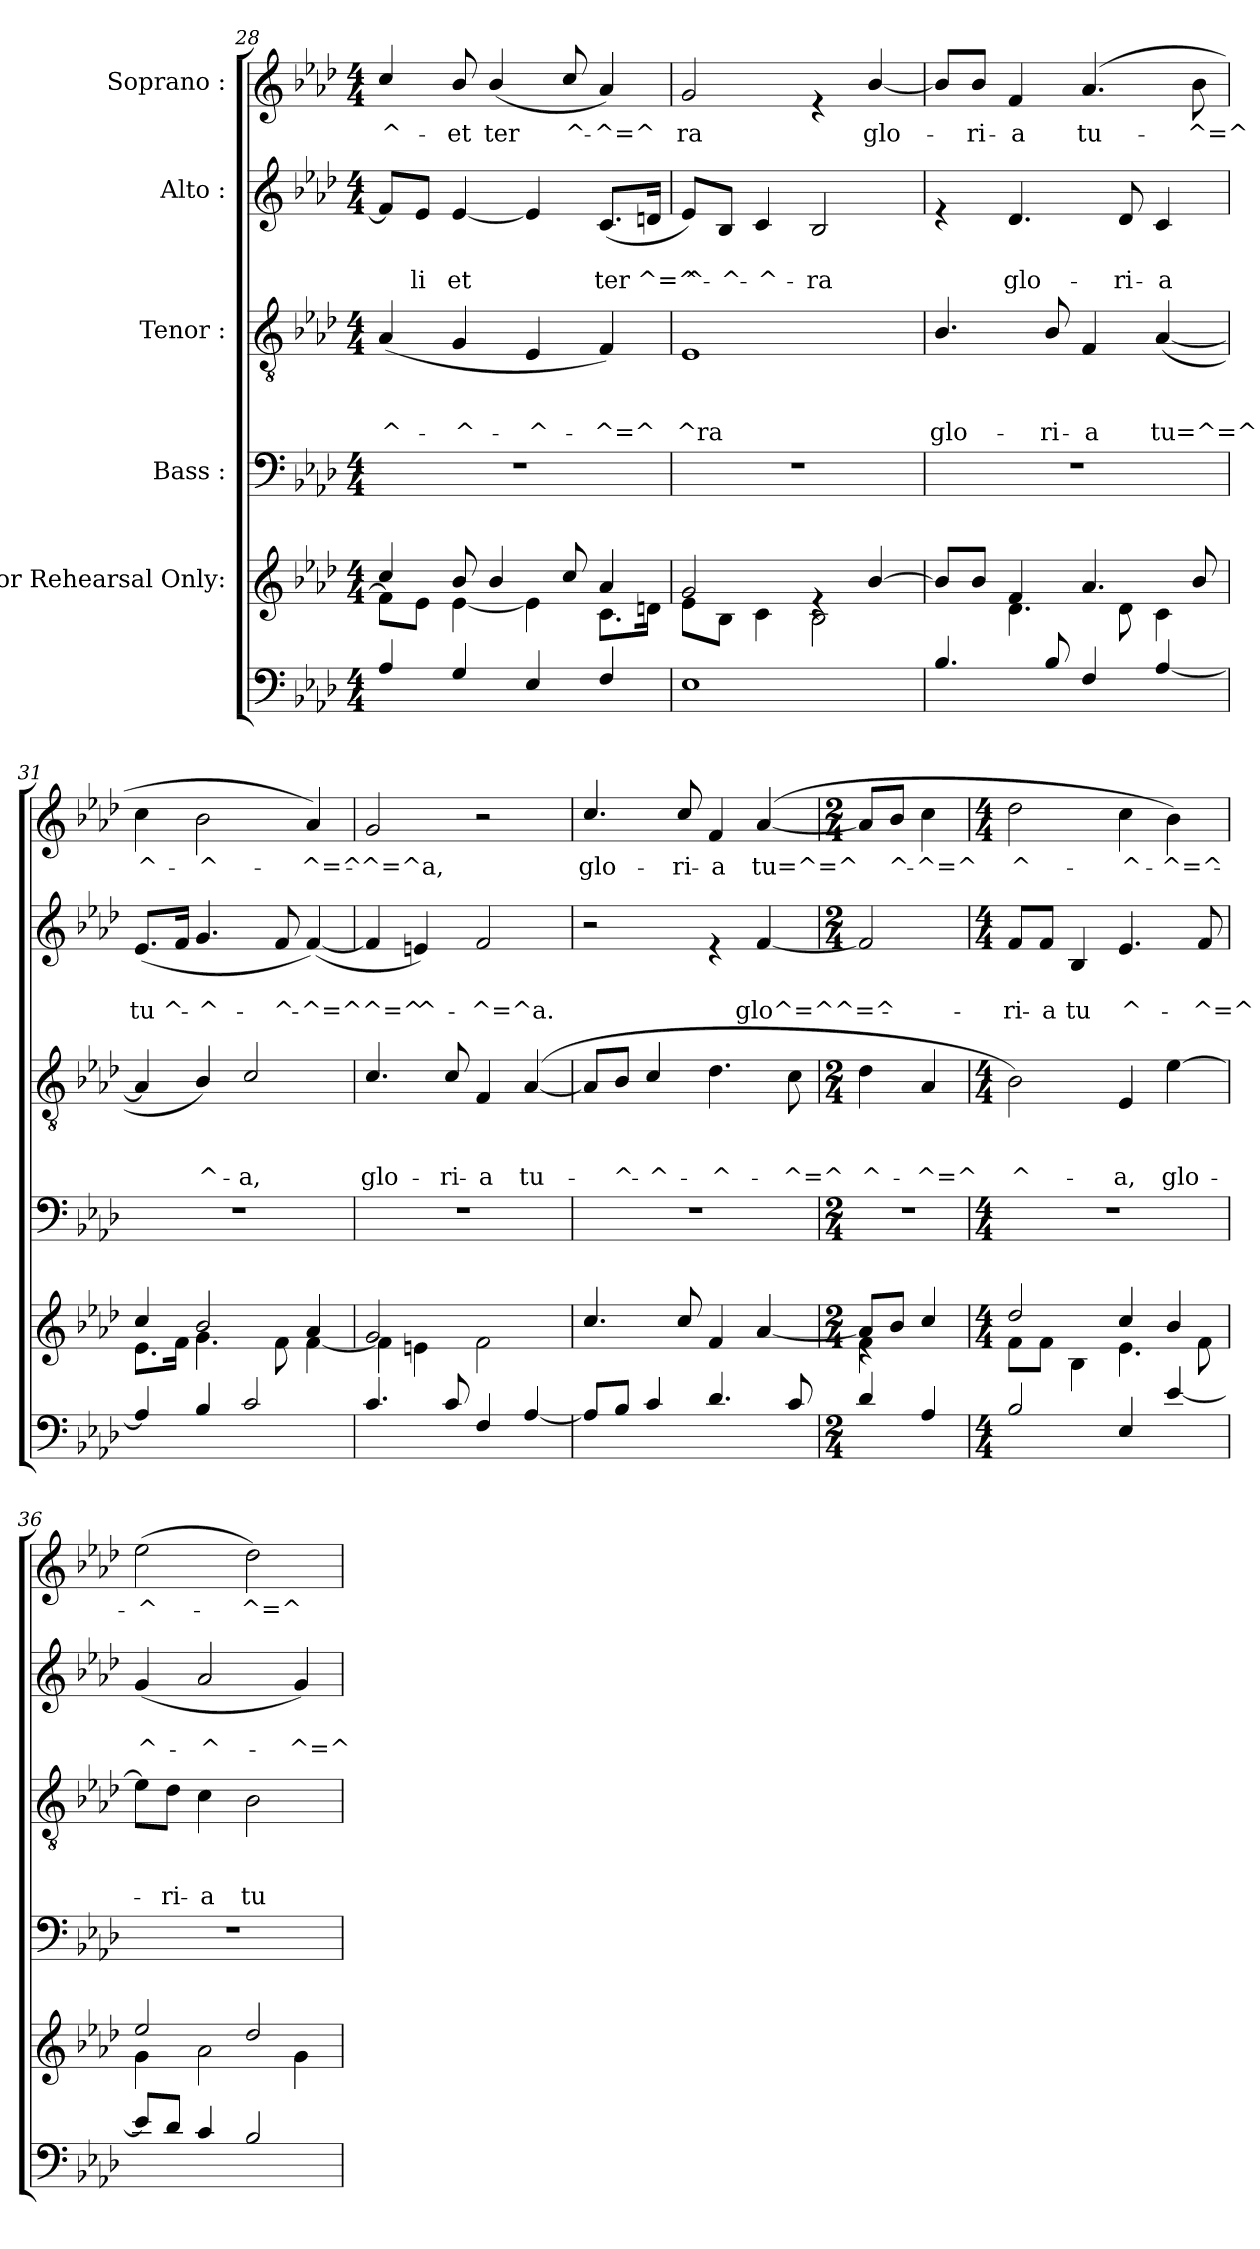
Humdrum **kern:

**kern	**kern	**kern	**kern	**text	**text	**text	**kern	**text	**text	**kern	**text
*part6	*part5	*part4	*part3	*part3	*part3	*part3	*part2	*part2	*part2	*part1	*part1
*staff6	*staff5	*staff4	*staff3	*staff3	*staff3	*staff3	*staff2	*staff2	*staff2	*staff1	*staff1
*	*I"For Rehearsal Only:	*I"Bass :	*I"Tenor :	*	*	*	*I"Alto :	*	*	*I"Soprano :	*
!!LO:LB:g=z
*clefF4	*clefG2	*clefF4	*clefGv2	*	*	*	*clefG2	*	*	*clefG2	*
*k[b-e-a-d-]	*k[b-e-a-d-]	*k[b-e-a-d-]	*k[b-e-a-d-]	*	*	*	*k[b-e-a-d-]	*	*	*k[b-e-a-d-]	*
*A-:	*A-:	*A-:	*A-:	*	*	*	*A-:	*	*	*A-:	*
*M4/4	*M4/4	*M4/4	*M4/4	*	*	*	*M4/4	*	*	*M4/4	*
=28	=28	=28	=28	=28	=28	=28	=28	=28	=28	=28	=28
*	*^	*	*	*	*	*	*	*	*	*	*
!	!	!	!	!	!	!	!LO:LY:b	!	!	!	!	!LO:LY:b
4A-/	4cc/	8f\L]	1r	(<4A-/	.	.	^-	8f/L]	.	.	4cc/	-^-
!	!	!	!	!	!	!	!	!	!	!LO:LY:b	!	!
.	.	8e-\J	.	.	.	.	.	8e-/J	.	-li	.	.
!	!	!	!	!	!	!	!LO:LY:b	!	!	!LO:LY:b	!	!LO:LY:b
4G/	8b-/	[>4e-\	.	4G/	.	.	-^-	[<4e-/	.	et	8b-/	-et
!	!	!	!	!	!	!	!	!	!	!	!	!LO:LY:b
.	4b-/	.	.	.	.	.	.	.	.	.	(<4b-/	ter
!	!	!	!	!	!	!	!LO:LY:b	!	!	!	!	!
4E-/	.	4e-\]	.	4E-/	.	.	-^-	4e-/]	.	.	.	.
!	!	!	!	!	!	!	!	!	!	!	!	!LO:LY:b
.	8cc/	.	.	.	.	.	.	.	.	.	8cc/	^-
!	!	!	!	!	!	!	!LO:LY:b	!	!	!LO:LY:b	!	!LO:LY:b
4F/	4a-/	8.c\L	.	4F/)	.	.	-^=^	(<8.c/L	.	ter	4a-/)	-^=^
!	!	!	!	!	!	!	!	!	!	!LO:LY:b	!	!
.	.	16dn\Jk	.	.	.	.	.	16dn/Jk	.	^=^	.	.
=29	=29	=29	=29	=29	=29	=29	=29	=29	=29	=29	=29	=29
!	!	!	!	!	!	!	!LO:LY:b	!	!	!LO:LY:b	!	!LO:LY:b
1E-	2g/	8e-\L	1r	1E-	.	.	^ra	8e-/L)	.	^-	2g/	ra
!	!	!	!	!	!	!	!	!	!	!LO:LY:b	!	!
.	.	8B-\J	.	.	.	.	.	8B-/J	.	-^-	.	.
!	!	!	!	!	!	!	!	!	!	!LO:LY:b	!	!
.	.	4c\	.	.	.	.	.	4c/	.	-^-	.	.
!	!	!	!	!	!	!	!	!	!	!LO:LY:b	!	!
.	4re	2B-\	.	.	.	.	.	2B-/	.	-ra	4re	.
!	!	!	!	!	!	!	!	!	!	!	!	!LO:LY:b
.	[<4b-/	.	.	.	.	.	.	.	.	.	[<4b-/	glo-
=30	=30	=30	=30	=30	=30	=30	=30	=30	=30	=30	=30	=30
!	!	!	!	!	!	!	!LO:LY:b	!	!	!	!	!
4.B-/	8b-/L]	4ryy	1r	4.B-/	.	.	glo-	4re	.	.	8b-/L]	.
!	!	!	!	!	!	!	!	!	!	!	!	!LO:LY:b
.	8b-/J	.	.	.	.	.	.	.	.	.	8b-/J	-ri-
!	!	!	!	!	!	!	!	!	!	!LO:LY:b	!	!LO:LY:b
.	4f/	4.d-\	.	.	.	.	.	4.d-/	.	glo-	4f/	-a
!	!	!	!	!	!	!	!LO:LY:b	!	!	!	!	!
8B-/	.	.	.	8B-/	.	.	-ri-	.	.	.	.	.
!	!	!	!	!	!	!	!LO:LY:b	!	!	!	!	!LO:LY:b
4F/	4.a-/	.	.	4F/	.	.	-a	.	.	.	(<4.a-/	tu-
!	!	!	!	!	!	!	!	!	!	!LO:LY:b	!	!
.	.	8d-\	.	.	.	.	.	8d-/	.	-ri-	.	.
!	!	!	!	!	!	!	!LO:LY:b	!	!	!LO:LY:b	!	!
[<4A-/	.	4c\	.	(<[<4A-/	.	.	tu=^=^	4c/	.	-a	.	.
!	!	!	!	!	!	!	!	!	!	!	!	!LO:LY:b
.	8b-/	.	.	.	.	.	.	.	.	.	8b-\	-^=^
=31	=31	=31	=31	=31	=31	=31	=31	=31	=31	=31	=31	=31
!	!	!	!	!	!	!	!	!	!	!LO:LY:b	!	!LO:LY:b
4A-/]	4cc/	8.e-\L	1r	4A-/]	.	.	.	(<8.e-/L	.	tu	4cc\	^-
!	!	!	!	!	!	!	!	!	!	!LO:LY:b	!	!
.	.	16f\Jk	.	.	.	.	.	16f/Jk	.	^-	.	.
!	!	!	!	!	!	!	!LO:LY:b	!	!	!LO:LY:b	!	!LO:LY:b
4B-/	2b-/	4.g\	.	4B-/)	.	.	^-	4.g/	.	-^-	2b-\	-^-
!	!	!	!	!	!	!	!LO:LY:b	!	!	!	!	!
2c/	.	.	.	2c/	.	.	-a,	.	.	.	.	.
!	!	!	!	!	!	!	!	!	!	!LO:LY:b	!	!
.	.	8f\	.	.	.	.	.	8f/	.	-^-	.	.
!	!	!	!	!	!	!	!	!	!	!LO:LY:b	!	!LO:LY:b
.	4a-/	[>4f\	.	.	.	.	.	(<[<4f/)	.	-^=^^=^	4a-/)	-^=^-
!!LO:PB:g=z
=32	=32	=32	=32	=32	=32	=32	=32	=32	=32	=32	=32	=32
!	!	!	!	!	!	!	!LO:LY:b	!	!	!	!	!LO:LY:b
4.c/	2g/	4f\]	1r	4.c/	.	.	glo-	4f/]	.	.	2g/	-^=^a,
!	!	!	!	!	!	!	!	!	!	!LO:LY:b	!	!
.	.	4en\	.	.	.	.	.	4en/)	.	^-	.	.
!	!	!	!	!	!	!	!LO:LY:b	!	!	!	!	!
8c/	.	.	.	8c/	.	.	-ri-	.	.	.	.	.
!	!	!	!	!	!	!	!LO:LY:b	!	!	!LO:LY:b	!	!
4F/	2ryy	2f\	.	4F/	.	.	-a	2f/	.	-^=^a.	2r	.
!	!	!	!	!	!	!	!LO:LY:b	!	!	!	!	!
[<4A-/	.	.	.	(<[<4A-/	.	.	tu-	.	.	.	.	.
*	*v	*v	*	*	*	*	*	*	*	*	*	*
=33	=33	=33	=33	=33	=33	=33	=33	=33	=33	=33	=33
!	!	!	!	!	!	!	!	!	!	!	!LO:LY:b
8A-/L]	4.cc/	1r	8A-/L]	.	.	.	2r	.	.	4.cc/	glo-
!	!	!	!	!	!	!LO:LY:b	!	!	!	!	!
8B-/J	.	.	8B-/J	.	.	-^-	.	.	.	.	.
!	!	!	!	!	!	!LO:LY:b	!	!	!	!	!
4c/	.	.	4c/	.	.	-^-	.	.	.	.	.
!	!	!	!	!	!	!	!	!	!	!	!LO:LY:b
.	8cc/	.	.	.	.	.	.	.	.	8cc/	-ri-
!	!	!	!	!	!	!LO:LY:b	!	!	!	!	!LO:LY:b
4.d-/	4f/	.	4.d-\	.	.	-^-	4re	.	.	4f/	-a
!	!	!	!	!	!	!	!	!	!LO:LY:b	!	!LO:LY:b
.	[<4a-/	.	.	.	.	.	[<4f/	.	glo^=^^=^-	(<[<4a-/	tu=^=^
!	!	!	!	!	!	!LO:LY:b	!	!	!	!	!
8c/	.	.	8c\	.	.	-^=^	.	.	.	.	.
=34	=34	=34	=34	=34	=34	=34	=34	=34	=34	=34	=34
*M2/4	*M2/4	*M2/4	*M2/4	*	*	*	*M2/4	*	*	*M2/4	*
*	*^	*	*	*	*	*	*	*	*	*	*
*	*	*^	*	*	*	*	*	*	*	*	*	*
!	!	!	!	!	!	!	!	!LO:LY:b	!	!	!	!	!
4d-/	8a-/L]	4f\	4re	2r	4d-\	.	.	^-	2f/]	.	.	8a-/L]	.
!	!	!	!	!	!	!	!	!	!	!	!	!	!LO:LY:b
.	8b-/J	.	.	.	.	.	.	.	.	.	.	8b-/J	^-
!	!	!	!	!	!	!	!	!LO:LY:b	!	!	!	!	!LO:LY:b
4A-/	4cc/	4ryy	4ryy	.	4A-/	.	.	-^=^	.	.	.	4cc\	-^=^
*	*v	*v	*v	*	*	*	*	*	*	*	*	*	*
=35	=35	=35	=35	=35	=35	=35	=35	=35	=35	=35	=35
*M4/4	*M4/4	*M4/4	*M4/4	*	*	*	*M4/4	*	*	*M4/4	*
*	*^	*	*	*	*	*	*	*	*	*	*
*	*	*^	*	*	*	*	*	*	*	*	*	*
!	!	!	!	!	!	!	!	!LO:LY:b	!	!	!LO:LY:b	!	!LO:LY:b
*	*	*v	*v	*	*	*	*	*	*	*	*	*	*
2B-/	2dd-/	8f\L	1r	2B-\)	.	.	^-	8f/L	.	-ri-	2dd-\	^-
!	!	!	!	!	!	!	!	!	!	!LO:LY:b	!	!
.	.	8f\J	.	.	.	.	.	8f/J	.	-a	.	.
!	!	!	!	!	!	!	!	!	!	!LO:LY:b	!	!
.	.	4B-\	.	.	.	.	.	4B-/	.	tu	.	.
!	!	!	!	!	!	!	!LO:LY:b	!	!	!LO:LY:b	!	!LO:LY:b
4E-/	4cc/	4.e-\	.	4E-/	.	.	-a,	4.e-/	.	^-	4cc\	-^-
!	!	!	!	!	!	!	!LO:LY:b	!	!	!	!	!LO:LY:b
[<4e-/	4b-/	.	.	[>4e-\	.	.	glo-	.	.	.	4b-\)	-^=^-
!	!	!	!	!	!	!	!	!	!	!LO:LY:b	!	!
.	.	8f\	.	.	.	.	.	8f/	.	-^=^	.	.
!!LO:LB:g=z
=36	=36	=36	=36	=36	=36	=36	=36	=36	=36	=36	=36	=36
!	!	!	!	!	!	!	!	!	!	!LO:LY:b	!	!LO:LY:b
8e-/L]	2ee-/	4g\	1r	8e-\L]	.	.	.	(<4g/	.	^-	(>2ee-\	-^-
!	!	!	!	!	!	!	!LO:LY:b	!	!	!	!	!
8d-/J	.	.	.	8d-\J	.	.	-ri-	.	.	.	.	.
!	!	!	!	!	!	!	!LO:LY:b	!	!	!LO:LY:b	!	!
4c/	.	2a-\	.	4c\	.	.	-a	2a-/	.	-^-	.	.
!	!	!	!	!	!	!	!LO:LY:b	!	!	!	!	!LO:LY:b
2B-/	2dd-/	.	.	2B-\	.	.	tu-	.	.	.	2dd-\)	-^=^-
!	!	!	!	!	!	!	!	!	!	!LO:LY:b	!	!
.	.	4g\	.	.	.	.	.	4g/)	.	-^=^	.	.
*	*v	*v	*	*	*	*	*	*	*	*	*	*
=	=	=	=	=	=	=	=	=	=	=	=
*-	*-	*-	*-	*-	*-	*-	*-	*-	*-	*-	*-
